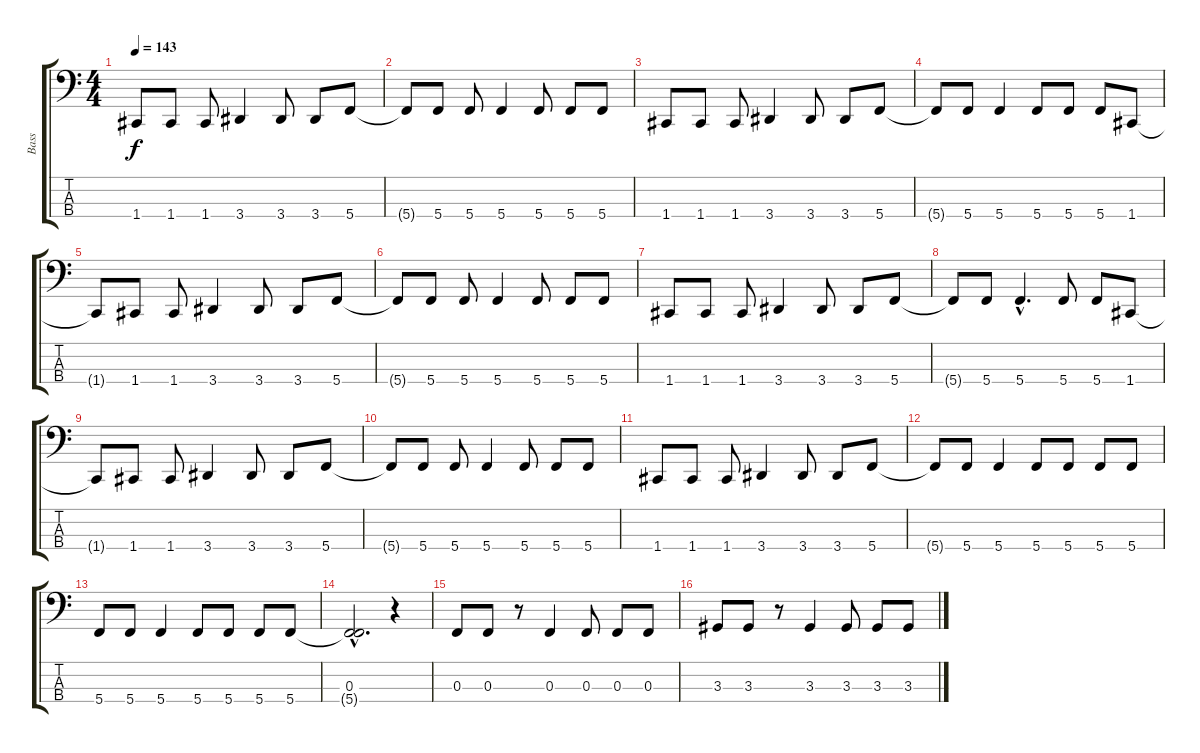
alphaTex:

\track ("Bass" "Bass") {instrument electricbassfinger}
\staff {score tabs}
\tuning (Eb2 Bb1 F1 C1) {hide}
\ts (4 4)
\tempo 143
\clef f4
\ks c
1.4{t}.8{dy f} 1.4.8 1.4.8 3.4.4 3.4.8 3.4.8 5.4.8 |
5.4{t}.8 5.4.8 5.4.8 5.4.4 5.4.8 5.4.8 5.4.8 |
1.4.8 1.4.8 1.4.8 3.4.4 3.4.8 3.4.8 5.4.8 |
5.4{t}.8 5.4.8 5.4.4 5.4.8 5.4.8 5.4.8 1.4.8 |
1.4{t}.8 1.4.8 1.4.8 3.4.4 3.4.8 3.4.8 5.4.8 |
5.4{t}.8 5.4.8 5.4.8 5.4.4 5.4.8 5.4.8 5.4.8 |
1.4.8 1.4.8 1.4.8 3.4.4 3.4.8 3.4.8 5.4.8 |
5.4{t}.8 5.4.8 5.4{hac}.4{d} 5.4.8 5.4.8 1.4.8 |
1.4{t}.8 1.4.8 1.4.8 3.4.4 3.4.8 3.4.8 5.4.8 |
5.4{t}.8 5.4.8 5.4.8 5.4.4 5.4.8 5.4.8 5.4.8 |
1.4.8 1.4.8 1.4.8 3.4.4 3.4.8 3.4.8 5.4.8 |
5.4{t}.8 5.4.8 5.4.4 5.4.8 5.4.8 5.4.8 5.4.8 |
5.4.8 5.4.8 5.4.4 5.4.8 5.4.8 5.4.8 5.4.8 |
(0.3{hac} 5.4{hac t}).2{d} r.4 |
0.3.8 0.3.8 r.8 0.3.4 0.3.8 0.3.8 0.3.8 |
3.3.8 3.3.8 r.8 3.3.4 3.3.8 3.3.8 3.3.8
